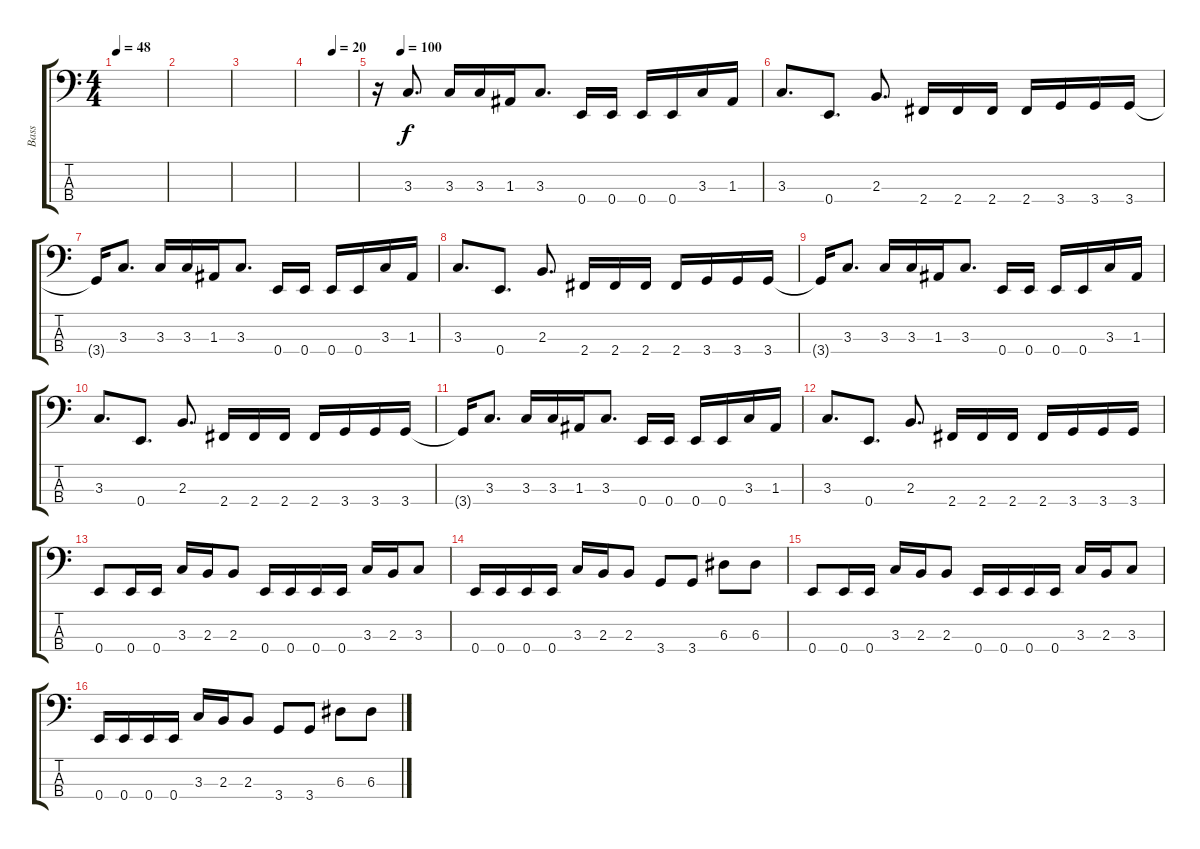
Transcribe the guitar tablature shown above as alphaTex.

\track ("Bass" "Bass") {instrument electricbassfinger}
\staff {score tabs}
\tuning (G2 D2 A1 E1) {hide}
\ts (4 4)
\tempo 48
\clef f4
\ks c
|
|
|
\tempo (20 0.5)
|
\tempo (100 0.0625)
r.16 3.3.8{d} 3.3.16 3.3.16 1.3.16 3.3.8{d} 0.4.16 0.4.16 0.4.16 0.4.16 3.3.16 1.3.16 |
3.3.8{d} 0.4.8{d} 2.3.8{d} 2.4.16 2.4.16 2.4.16 2.4.16 3.4.16 3.4.16 3.4.16 |
3.4{t}.16 3.3.8{d} 3.3.16 3.3.16 1.3.16 3.3.8{d} 0.4.16 0.4.16 0.4.16 0.4.16 3.3.16 1.3.16 |
3.3.8{d} 0.4.8{d} 2.3.8{d} 2.4.16 2.4.16 2.4.16 2.4.16 3.4.16 3.4.16 3.4.16 |
3.4{t}.16 3.3.8{d} 3.3.16 3.3.16 1.3.16 3.3.8{d} 0.4.16 0.4.16 0.4.16 0.4.16 3.3.16 1.3.16 |
3.3.8{d} 0.4.8{d} 2.3.8{d} 2.4.16 2.4.16 2.4.16 2.4.16 3.4.16 3.4.16 3.4.16 |
3.4{t}.16 3.3.8{d} 3.3.16 3.3.16 1.3.16 3.3.8{d} 0.4.16 0.4.16 0.4.16 0.4.16 3.3.16 1.3.16 |
3.3.8{d} 0.4.8{d} 2.3.8{d} 2.4.16 2.4.16 2.4.16 2.4.16 3.4.16 3.4.16 3.4.16 |
0.4.8 0.4.16 0.4.16 3.3.16 2.3.16 2.3.8 0.4.16 0.4.16 0.4.16 0.4.16 3.3.16 2.3.16 3.3.8 |
0.4.16 0.4.16 0.4.16 0.4.16 3.3.16 2.3.16 2.3.8 3.4.8 3.4.8 6.3.8 6.3.8 |
0.4.8 0.4.16 0.4.16 3.3.16 2.3.16 2.3.8 0.4.16 0.4.16 0.4.16 0.4.16 3.3.16 2.3.16 3.3.8 |
0.4.16 0.4.16 0.4.16 0.4.16 3.3.16 2.3.16 2.3.8 3.4.8 3.4.8 6.3.8 6.3.8
